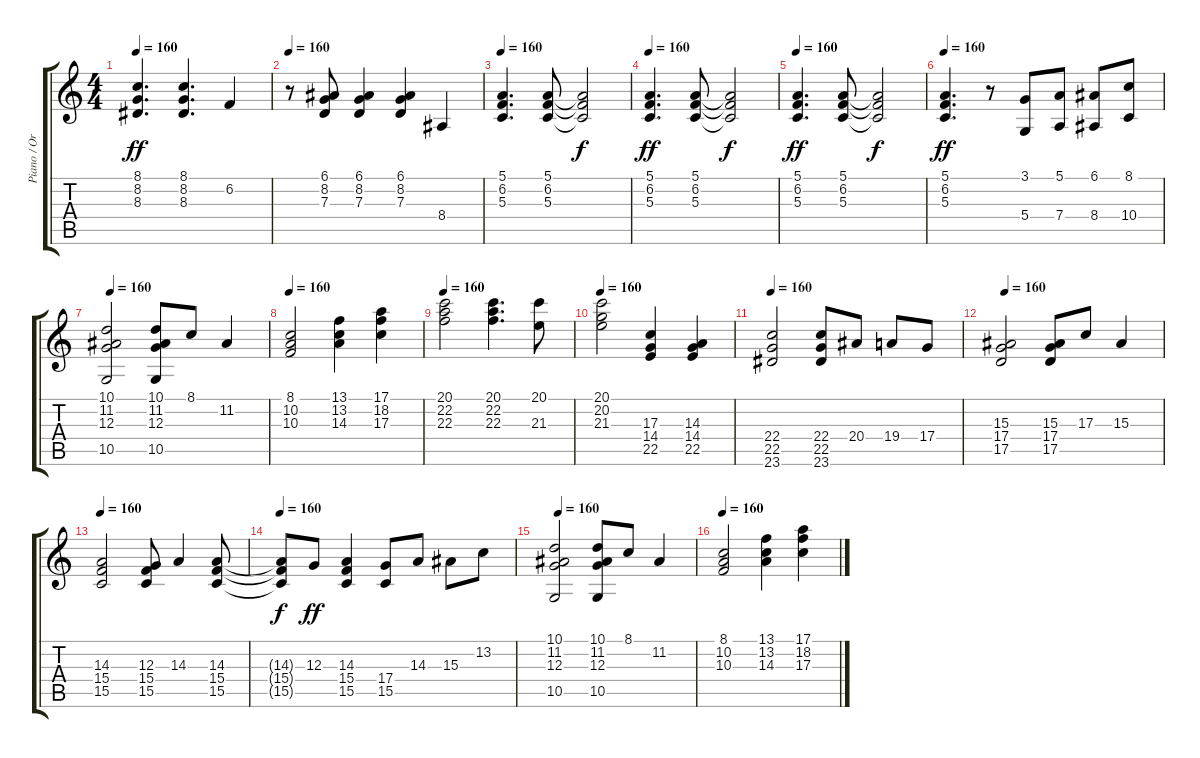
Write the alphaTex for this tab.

\track ("Piano / Organ" "Piano / Or") {instrument brightacousticpiano}
\staff {score tabs}
\tuning (E4 B3 G3 D3 A2 E2) {hide}
\ts (4 4)
\tempo 160
\clef g2
\ks c
(8.1 8.2 8.3).4{d dy ff} (8.1 8.2 8.3).4{d} 6.2.4 |
\tempo 160
r.8 (6.1 8.2 7.3).8 (6.1 8.2 7.3).4 (6.1 8.2 7.3).4 8.4.4 |
\tempo 160
(5.1 6.2 5.3).4{d} (5.1 6.2 5.3).8 (5.1{t} 6.2{t} 5.3{t}).2{dy f} |
\tempo 160
(5.1 6.2 5.3).4{d dy ff} (5.1 6.2 5.3).8 (5.1{t} 6.2{t} 5.3{t}).2{dy f} |
\tempo 160
(5.1 6.2 5.3).4{d dy ff} (5.1 6.2 5.3).8 (5.1{t} 6.2{t} 5.3{t}).2{dy f} |
\tempo 160
(5.1 6.2 5.3).4{d dy ff} r.8 (3.1 5.4).8 (5.1 7.4).8 (6.1 8.4).8 (8.1 10.4).8 |
\tempo 160
(10.1 11.2 12.3 10.5).2 (10.1 11.2 12.3 10.5).8 8.1.8 11.2.4 |
\tempo 160
(8.1 10.2 10.3).2 (13.1 13.2 14.3).4 (17.1 18.2 17.3).4 |
\tempo 160
(20.1 22.2 22.3).2 (20.1 22.2 22.3).4{d} (20.1 21.3).8 |
\tempo 160
(20.1 20.2 21.3).2 (17.3 14.4 22.5).4 (14.3 14.4 22.5).4 |
\tempo 160
(22.4 22.5 23.6).2 (22.4 22.5 23.6).8 20.4.8 19.4.8 17.4.8 |
\tempo 160
(15.3 17.4 17.5).2 (15.3 17.4 17.5).8 17.3.8 15.3.4 |
\tempo 160
(14.3 15.4 15.5).2 (12.3 15.4 15.5).8 14.3.4 (14.3 15.4 15.5).8 |
\tempo 160
(14.3{t} 15.4{t} 15.5{t}).8{dy f} 12.3.8{dy ff} (14.3 15.4 15.5).4 (17.4 15.5).8 14.3.8 15.3.8 13.2.8 |
\tempo 160
(10.1 11.2 12.3 10.5).2 (10.1 11.2 12.3 10.5).8 8.1.8 11.2.4 |
\tempo 160
(8.1 10.2 10.3).2 (13.1 13.2 14.3).4 (17.1 18.2 17.3).4
